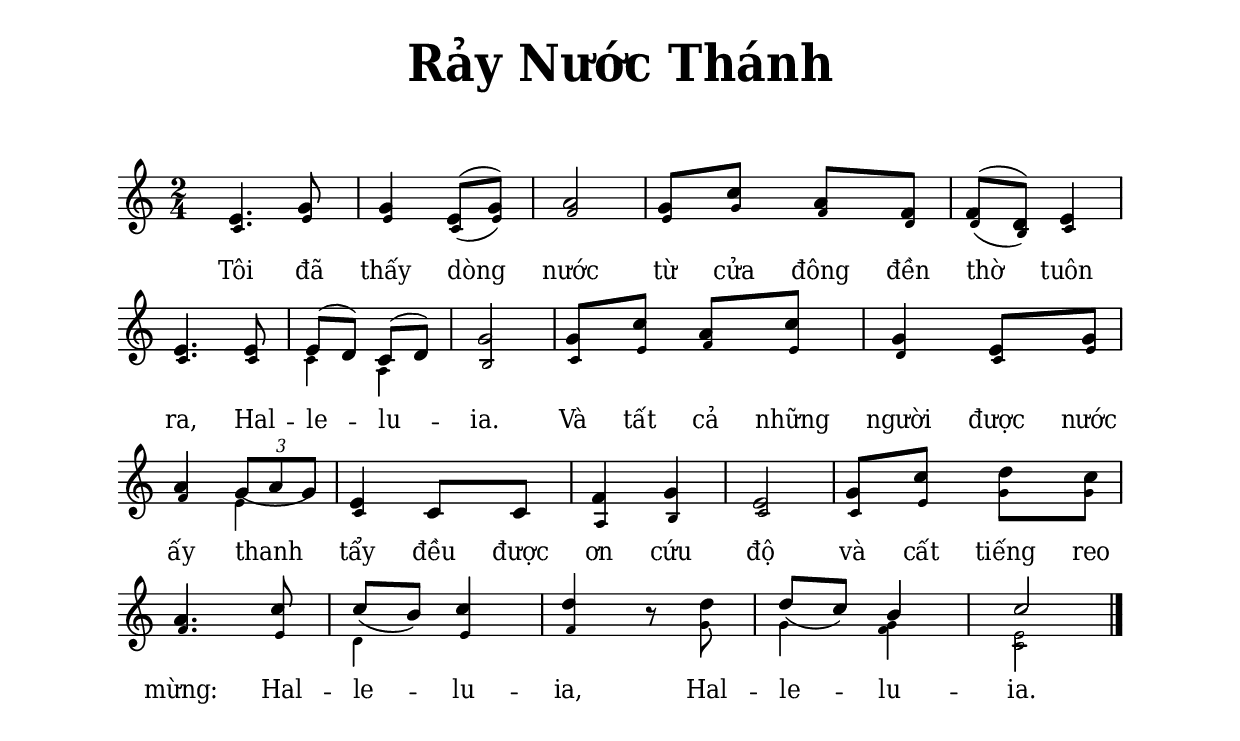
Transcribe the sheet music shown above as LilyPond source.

% Cài đặt chung
\version "2.22.1"
\include "english.ly"

\header {
  title = \markup { \fontsize #3 "Rảy Nước Thánh" }
  composer = " "
  arranger = " "
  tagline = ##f
}

% Nhạc điệp khúc
nhacDiepKhucSop = \relative c' {
  <>^\markup { \halign #35 " " }
  e4. g8 |
  g4 e8 _(g) |
  a2 |
  g8 c a f |
  f _(d) e4 |
  e4. e8 |
  e (d) c (d) |
  g2 |
  g8 c a c |
  g4 e8 g |
  a4 \tuplet 3/2 { g8 \tweak extra-offset #'(0 . 0.8) _(a g) } |
  e4 c8 c |
  f4 g |
  e2 |
  g8 c d c |
  a4. c8 |
  c _(b) c4 |
  d r8 d |
  d _(c) b4 |
  c2 \bar "|."
}

nhacDiepKhucBas = \relative c' {
  c4. e8 |
  e4 c8 ^(e) |
  f2 |
  e8 g f d |
  d ^(b) c4 |
  c4. c8 |
  c4 a |
  b2 |
  c8 e f e |
  d4 c8 e |
  f4 e |
  c c8 c |
  a4 b |
  c2 |
  c8 e g g |
  f4. e8 |
  d4 e |
  f r8 g |
  g4 <g f> |
  <e c>2
}

% Lời điệp khúc
loiDiepKhuc = \lyricmode {
  Tôi đã thấy dòng nước từ cửa đông đền thờ tuôn ra,
  Hal -- le -- lu -- ia.
  Và tất cả những người được nước ấy thanh tẩy
  đều được ơn cứu độ
  và cất tiếng reo mừng:
  Hal -- le -- lu -- ia, Hal -- le -- lu -- ia.
}

% Dàn trang
% Thiết lập tông và nhịp
TongNhip = { \key c \major \time 2/4 }

\paper {
  #(set-paper-size "a4")
  top-margin = 20\mm
  bottom-margin = 20\mm
  left-margin = 20\mm
  right-margin = 20\mm
  indent = #0
  #(define fonts
	 (make-pango-font-tree "DejaVu Serif Condensed"
	 		       "DejaVu Serif Condensed"
			       "DejaVu Serif Condensed"
			       (/ 20 20)))
}
% Đổi kích thước nốt cho bè phụ
notBePhu =
#(define-music-function (font-size music) (number? ly:music?)
   (for-some-music
     (lambda (m)
       (if (music-is-of-type? m 'rhythmic-event)
           (begin
             (set! (ly:music-property m 'tweaks)
                   (cons `(font-size . ,font-size)
                         (ly:music-property m 'tweaks)))
             #t)
           #f))
     music)
   music)

\score {
  \new ChoirStaff <<
    \new Staff = diepKhuc \with {
        \consists "Merge_rests_engraver"
        printPartCombineTexts = ##f
      }
      <<
      \new Voice \TongNhip \partCombine 
        \nhacDiepKhucSop
        \notBePhu -3 { \nhacDiepKhucBas }
      \new NullVoice = nhacThamChieu \nhacDiepKhucSop
      \new Lyrics \with {
          \override VerticalAxisGroup.
            nonstaff-relatedstaff-spacing.padding = #1.2
          \override VerticalAxisGroup.
            nonstaff-unrelatedstaff-spacing.padding = #1.2
        }
        \lyricsto nhacThamChieu \loiDiepKhuc
      >>
  >>
  \layout {
    %\override Lyrics.LyricText.font-series = #'bold
    %\override Lyrics.LyricText.font-size = #+2
    \override Lyrics.LyricSpace.minimum-distance = #3.5
    \override Score.BarNumber.break-visibility = ##(#f #f #f)
    \override Score.SpacingSpanner.uniform-stretching = ##t
    \override LyricHyphen.minimum-distance = #3
  }
}
